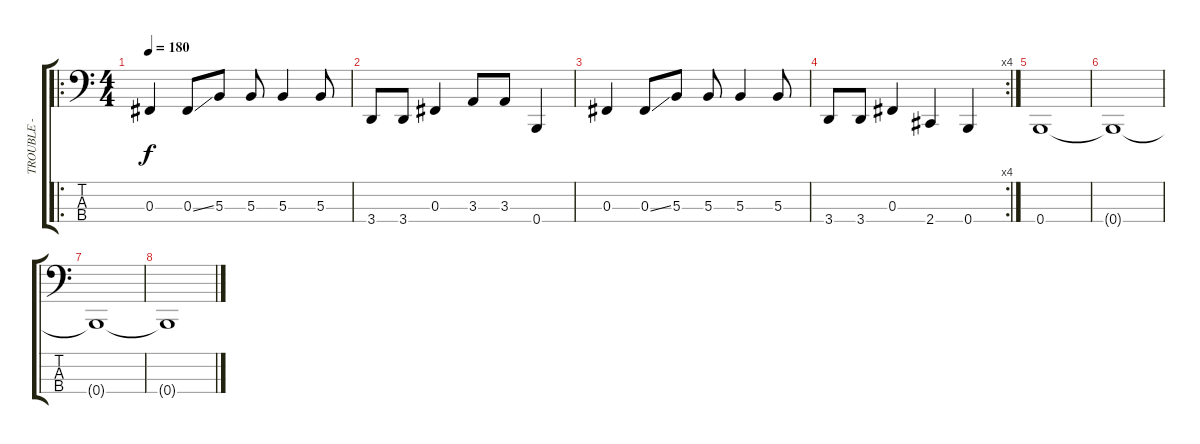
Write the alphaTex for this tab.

\track ("TROUBLE - D" "TROUBLE - ") {instrument electricbasspick}
\staff {score tabs}
\tuning (E2 B1 Gb1 B0) {hide}
\ro
\ts (4 4)
\tempo 180
\clef f4
\ks c
0.3.4{dy f} 0.3{ss}.8 5.3.8 5.3.8 5.3.4 5.3.8 |
3.4.8 3.4.8 0.3.4 3.3.8 3.3.8 0.4.4 |
0.3.4 0.3{ss}.8 5.3.8 5.3.8 5.3.4 5.3.8 |
\rc 4
3.4.8 3.4.8 0.3.4 2.4.4 0.4.4 |
0.4.1 |
0.4{t}.1 |
0.4{t}.1 |
0.4{t}.1
